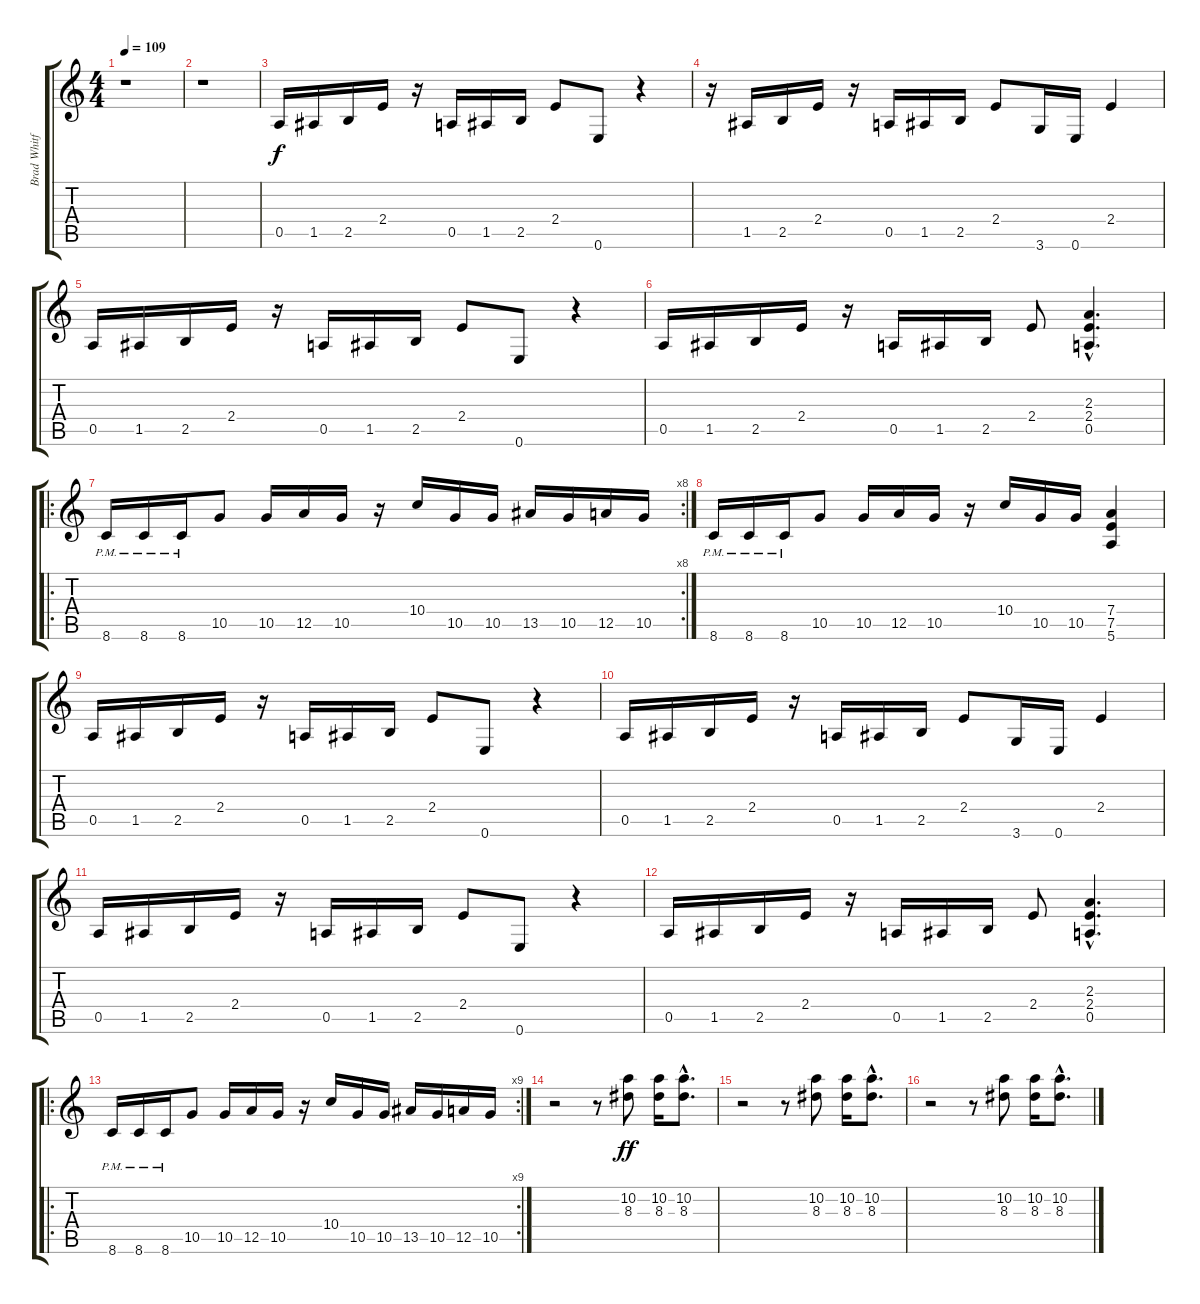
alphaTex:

\track ("Brad Whitford" "Brad Whitf") {instrument overdrivenguitar}
\staff {score tabs}
\tuning (E4 B3 G3 D3 A2 E2) {hide}
\ts (4 4)
\tempo 109
\clef g2
\ks c
r.1{dy f instrument overdrivenguitar} |
r.1 |
0.5.16 1.5.16 2.5.16 2.4.16 r.16 0.5.16 1.5.16 2.5.16 2.4.8 0.6.8 r.4 |
r.16 1.5.16 2.5.16 2.4.16 r.16 0.5.16 1.5.16 2.5.16 2.4.8 3.6.16 0.6.16 2.4.4 |
0.5.16 1.5.16 2.5.16 2.4.16 r.16 0.5.16 1.5.16 2.5.16 2.4.8 0.6.8 r.4 |
0.5.16 1.5.16 2.5.16 2.4.16 r.16 0.5.16 1.5.16 2.5.16 2.4.8 (2.3{hac} 2.4{hac} 0.5{hac}).4{d} |
\ro
\rc 8
8.6{pm}.16 8.6{pm}.16 8.6{pm}.16 10.5.8 10.5.16 12.5.16 10.5.16 r.16 10.4.16 10.5.16 10.5.16 13.5.16 10.5.16 12.5.16 10.5.16 |
8.6{pm}.16 8.6{pm}.16 8.6{pm}.16 10.5.8 10.5.16 12.5.16 10.5.16 r.16 10.4.16 10.5.16 10.5.16 (7.4 7.5 5.6).4 |
0.5.16 1.5.16 2.5.16 2.4.16 r.16 0.5.16 1.5.16 2.5.16 2.4.8 0.6.8 r.4 |
0.5.16 1.5.16 2.5.16 2.4.16 r.16 0.5.16 1.5.16 2.5.16 2.4.8 3.6.16 0.6.16 2.4.4 |
0.5.16 1.5.16 2.5.16 2.4.16 r.16 0.5.16 1.5.16 2.5.16 2.4.8 0.6.8 r.4 |
0.5.16 1.5.16 2.5.16 2.4.16 r.16 0.5.16 1.5.16 2.5.16 2.4.8 (2.3{hac} 2.4{hac} 0.5{hac}).4{d} |
\ro
\rc 9
8.6{pm}.16 8.6{pm}.16 8.6{pm}.16 10.5.8 10.5.16 12.5.16 10.5.16 r.16 10.4.16 10.5.16 10.5.16 13.5.16 10.5.16 12.5.16 10.5.16 |
r.2 r.8 (10.2 8.3).8{dy ff} (10.2 8.3).16 (10.2{hac} 8.3{hac}).8{d} |
r.2 r.8 (10.2 8.3).8 (10.2 8.3).16 (10.2{hac} 8.3{hac}).8{d} |
r.2 r.8 (10.2 8.3).8 (10.2 8.3).16 (10.2{hac} 8.3{hac}).8{d}
